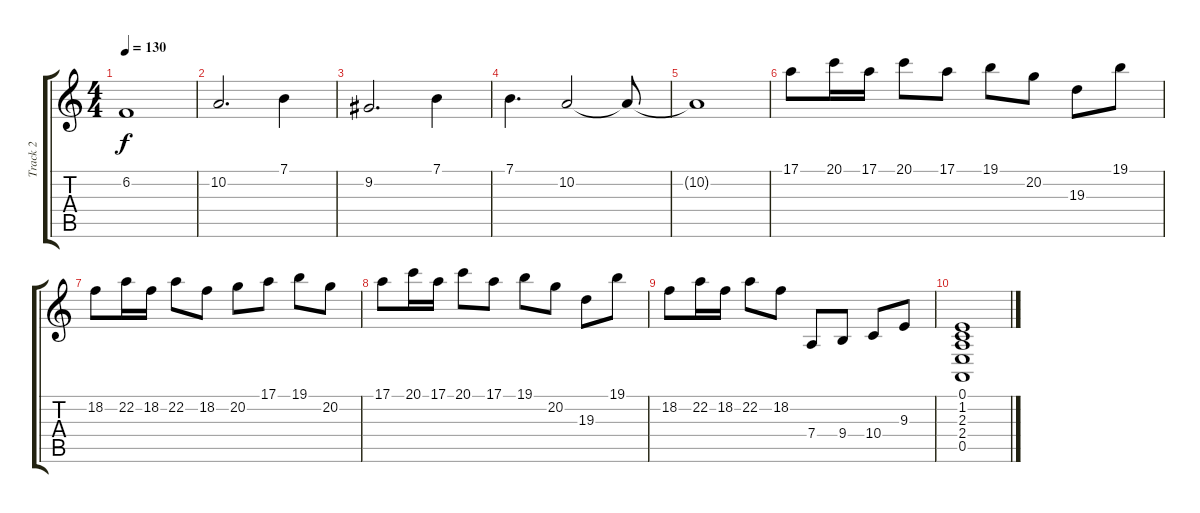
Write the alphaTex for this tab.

\track ("Track 2" "Track 2") {instrument lead2sawtooth}
\staff {score tabs}
\tuning (E4 B3 G3 D3 A2 E2) {hide}
\ts (4 4)
\tempo 130
\clef g2
\ks c
6.2{t}.1{dy f} |
10.2.2{d} 7.1.4 |
9.2.2{d} 7.1.4 |
7.1.4{d} 10.2.2 10.2{t}.8 |
10.2{t}.1 |
17.1.8 20.1.16 17.1.16 20.1.8 17.1.8 19.1.8 20.2.8 19.3.8 19.1.8 |
18.2.8 22.2.16 18.2.16 22.2.8 18.2.8 20.2.8 17.1.8 19.1.8 20.2.8 |
17.1.8 20.1.16 17.1.16 20.1.8 17.1.8 19.1.8 20.2.8 19.3.8 19.1.8 |
18.2.8 22.2.16 18.2.16 22.2.8 18.2.8 7.4.8 9.4.8 10.4.8 9.3.8 |
(0.1 1.2 2.3 2.4 0.5).1
